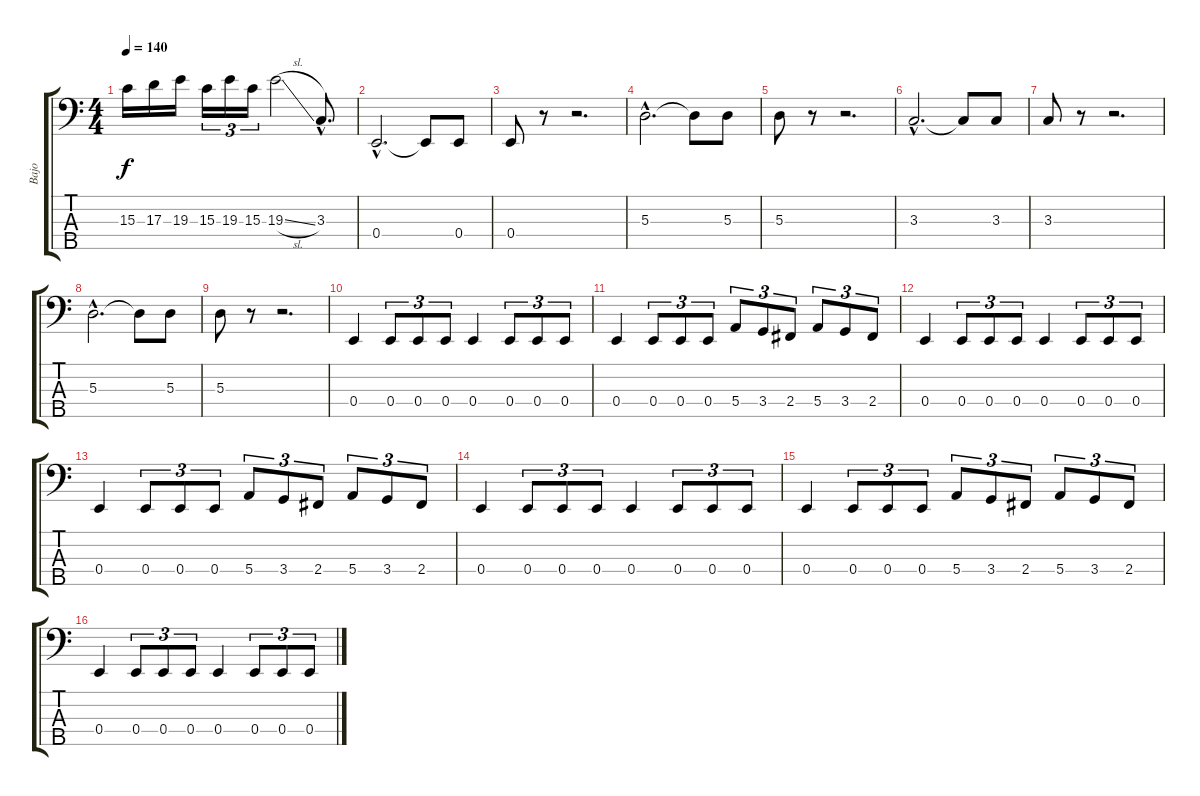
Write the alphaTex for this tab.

\track ("Bajo" "Bajo") {instrument electricbasspick}
\staff {score tabs}
\tuning (G2 D2 A1 E1 B0) {hide}
\ts (4 4)
\tempo 140
\clef f4
\ks c
15.3.16{dy f} 17.3.16 19.3.16 15.3.16{tu (3 2)} 19.3.16{tu (3 2)} 15.3.16{tu (3 2)} 19.3{sl}.2 3.3{hac}.8{d} |
0.4{hac}.2{d volume 13 instrument electricbasspick} 0.4{t}.8 0.4.8 |
0.4.8 r.8 r.2{d} |
5.3{hac}.2{d} 5.3{t}.8 5.3.8 |
5.3.8 r.8 r.2{d} |
3.3{hac}.2{d} 3.3{t}.8 3.3.8 |
3.3.8 r.8 r.2{d} |
5.3{hac}.2{d} 5.3{t}.8 5.3.8 |
5.3.8 r.8 r.2{d} |
0.4.4 0.4.8{tu (3 2)} 0.4.8{tu (3 2)} 0.4.8{tu (3 2)} 0.4.4 0.4.8{tu (3 2)} 0.4.8{tu (3 2)} 0.4.8{tu (3 2)} |
0.4.4 0.4.8{tu (3 2)} 0.4.8{tu (3 2)} 0.4.8{tu (3 2)} 5.4.8{tu (3 2)} 3.4.8{tu (3 2)} 2.4.8{tu (3 2)} 5.4.8{tu (3 2)} 3.4.8{tu (3 2)} 2.4.8{tu (3 2)} |
0.4.4 0.4.8{tu (3 2)} 0.4.8{tu (3 2)} 0.4.8{tu (3 2)} 0.4.4 0.4.8{tu (3 2)} 0.4.8{tu (3 2)} 0.4.8{tu (3 2)} |
0.4.4 0.4.8{tu (3 2)} 0.4.8{tu (3 2)} 0.4.8{tu (3 2)} 5.4.8{tu (3 2)} 3.4.8{tu (3 2)} 2.4.8{tu (3 2)} 5.4.8{tu (3 2)} 3.4.8{tu (3 2)} 2.4.8{tu (3 2)} |
0.4.4 0.4.8{tu (3 2)} 0.4.8{tu (3 2)} 0.4.8{tu (3 2)} 0.4.4 0.4.8{tu (3 2)} 0.4.8{tu (3 2)} 0.4.8{tu (3 2)} |
0.4.4 0.4.8{tu (3 2)} 0.4.8{tu (3 2)} 0.4.8{tu (3 2)} 5.4.8{tu (3 2)} 3.4.8{tu (3 2)} 2.4.8{tu (3 2)} 5.4.8{tu (3 2)} 3.4.8{tu (3 2)} 2.4.8{tu (3 2)} |
0.4.4 0.4.8{tu (3 2)} 0.4.8{tu (3 2)} 0.4.8{tu (3 2)} 0.4.4 0.4.8{tu (3 2)} 0.4.8{tu (3 2)} 0.4.8{tu (3 2)}
